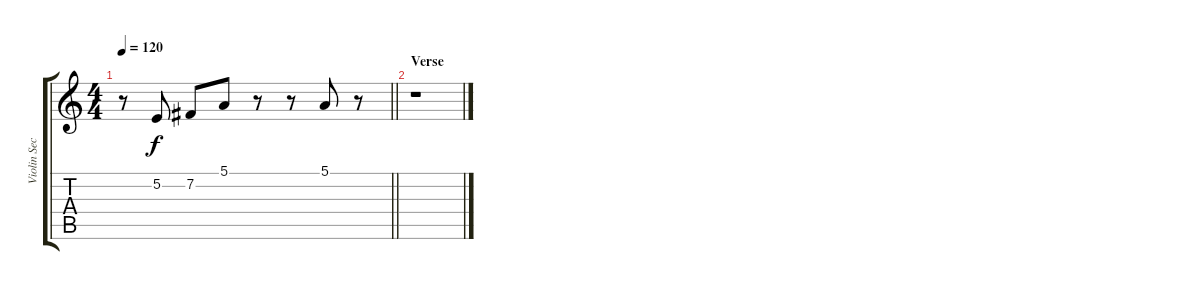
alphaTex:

\track ("Violin Section" "Violin Sec") {instrument tremolostrings}
\staff {score tabs}
\tuning (E4 B3 G3 D3 A2 E2) {hide}
\ts (4 4)
\tempo 120
\clef g2
\barLineRight lightlight
\ks c
r.8{dy f} 5.2.8 7.2.8 5.1.8 r.8 r.8 5.1.8 r.8 |
\section ("" "Verse")
r.1
